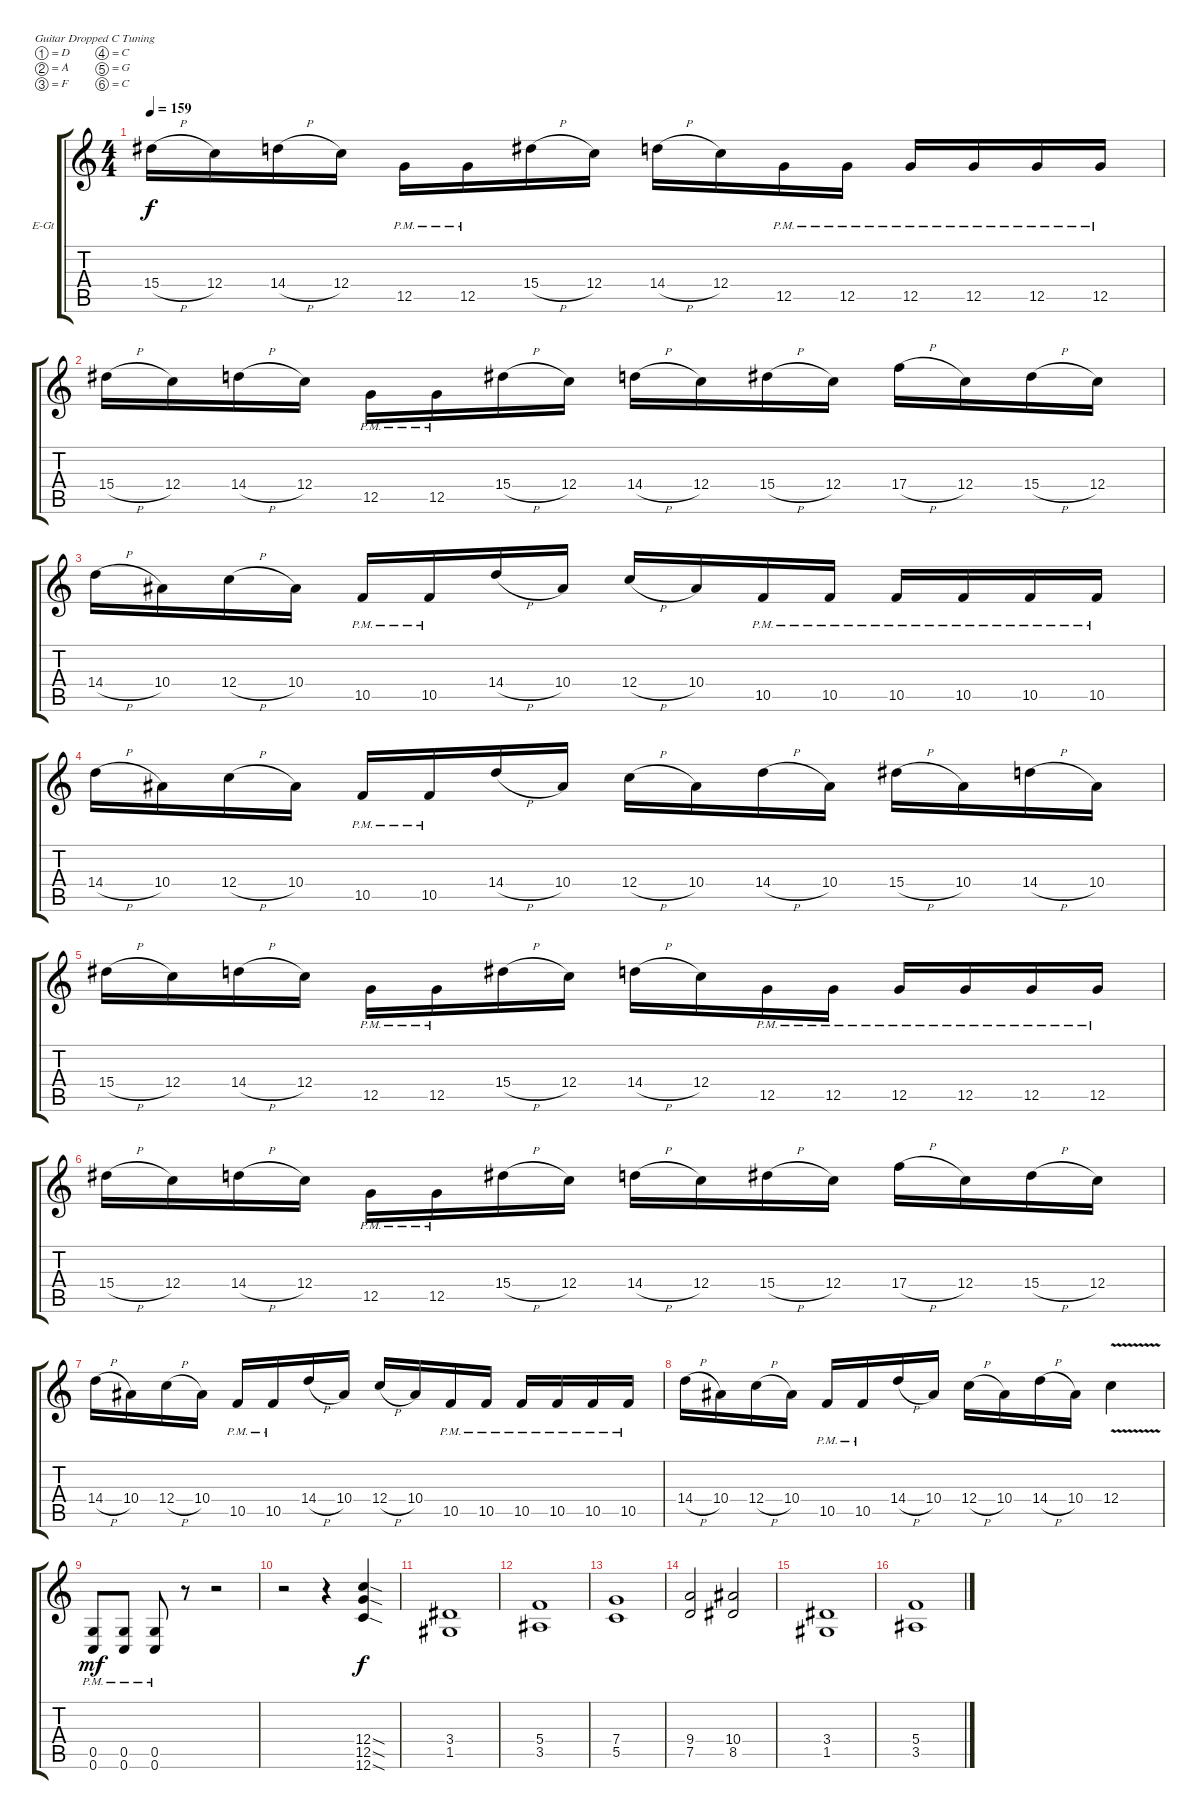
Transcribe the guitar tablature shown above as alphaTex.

\defaultSystemsLayout 4
\bracketExtendMode groupsimilarinstruments
\firstSystemTrackNameOrientation horizontal
\otherSystemsTrackNameOrientation horizontal
\track ("Electric Guitar" "E-Gt") {instrument distortionguitar}
\staff {score tabs}
\tuning (D4 A3 F3 C3 G2 C2)
\ts (4 4)
\tempo 159
\clef g2
\ks c
15.4{h}.16{dy f} 12.4.16 14.4{h}.16 12.4.16 12.5{pm}.16 12.5{pm}.16 15.4{h}.16 12.4.16 14.4{h}.16 12.4.16 12.5{pm}.16 12.5{pm}.16 12.5{pm}.16 12.5{pm}.16 12.5{pm}.16 12.5{pm}.16 |
15.4{h}.16 12.4.16 14.4{h}.16 12.4.16 12.5{pm}.16 12.5{pm}.16 15.4{h}.16 12.4.16 14.4{h}.16 12.4.16 15.4{h}.16 12.4.16 17.4{h}.16 12.4.16 15.4{h}.16 12.4.16 |
14.4{h}.16 10.4.16 12.4{h}.16 10.4.16 10.5{pm}.16 10.5{pm}.16 14.4{h}.16 10.4.16 12.4{h}.16 10.4.16 10.5{pm}.16 10.5{pm}.16 10.5{pm}.16 10.5{pm}.16 10.5{pm}.16 10.5{pm}.16 |
14.4{h}.16 10.4.16 12.4{h}.16 10.4.16 10.5{pm}.16 10.5{pm}.16 14.4{h}.16 10.4.16 12.4{h}.16 10.4.16 14.4{h}.16 10.4.16 15.4{h}.16 10.4.16 14.4{h}.16 10.4.16 |
15.4{h}.16 12.4.16 14.4{h}.16 12.4.16 12.5{pm}.16 12.5{pm}.16 15.4{h}.16 12.4.16 14.4{h}.16 12.4.16 12.5{pm}.16 12.5{pm}.16 12.5{pm}.16 12.5{pm}.16 12.5{pm}.16 12.5{pm}.16 |
15.4{h}.16 12.4.16 14.4{h}.16 12.4.16 12.5{pm}.16 12.5{pm}.16 15.4{h}.16 12.4.16 14.4{h}.16 12.4.16 15.4{h}.16 12.4.16 17.4{h}.16 12.4.16 15.4{h}.16 12.4.16 |
14.4{h}.16 10.4.16 12.4{h}.16 10.4.16 10.5{pm}.16 10.5{pm}.16 14.4{h}.16 10.4.16 12.4{h}.16 10.4.16 10.5{pm}.16 10.5{pm}.16 10.5{pm}.16 10.5{pm}.16 10.5{pm}.16 10.5{pm}.16 |
14.4{h}.16 10.4.16 12.4{h}.16 10.4.16 10.5{pm}.16 10.5{pm}.16 14.4{h}.16 10.4.16 12.4{h}.16 10.4.16 14.4{h}.16 10.4.16 12.4{v}.4 |
(0.6{pm} 0.5{pm}).8{dy mf} (0.6{pm} 0.5{pm}).8 (0.6{pm} 0.5{pm}).8 r.8 r.2 |
r.2 r.4 (12.5{sod} 12.6{sod} 12.4{sod}).4{dy f} |
(1.5 3.4).1 |
(3.5 5.4).1 |
(5.5 7.4).1 |
(7.5 9.4).2 (8.5 10.4).2 |
(1.5 3.4).1 |
(3.5 5.4).1
